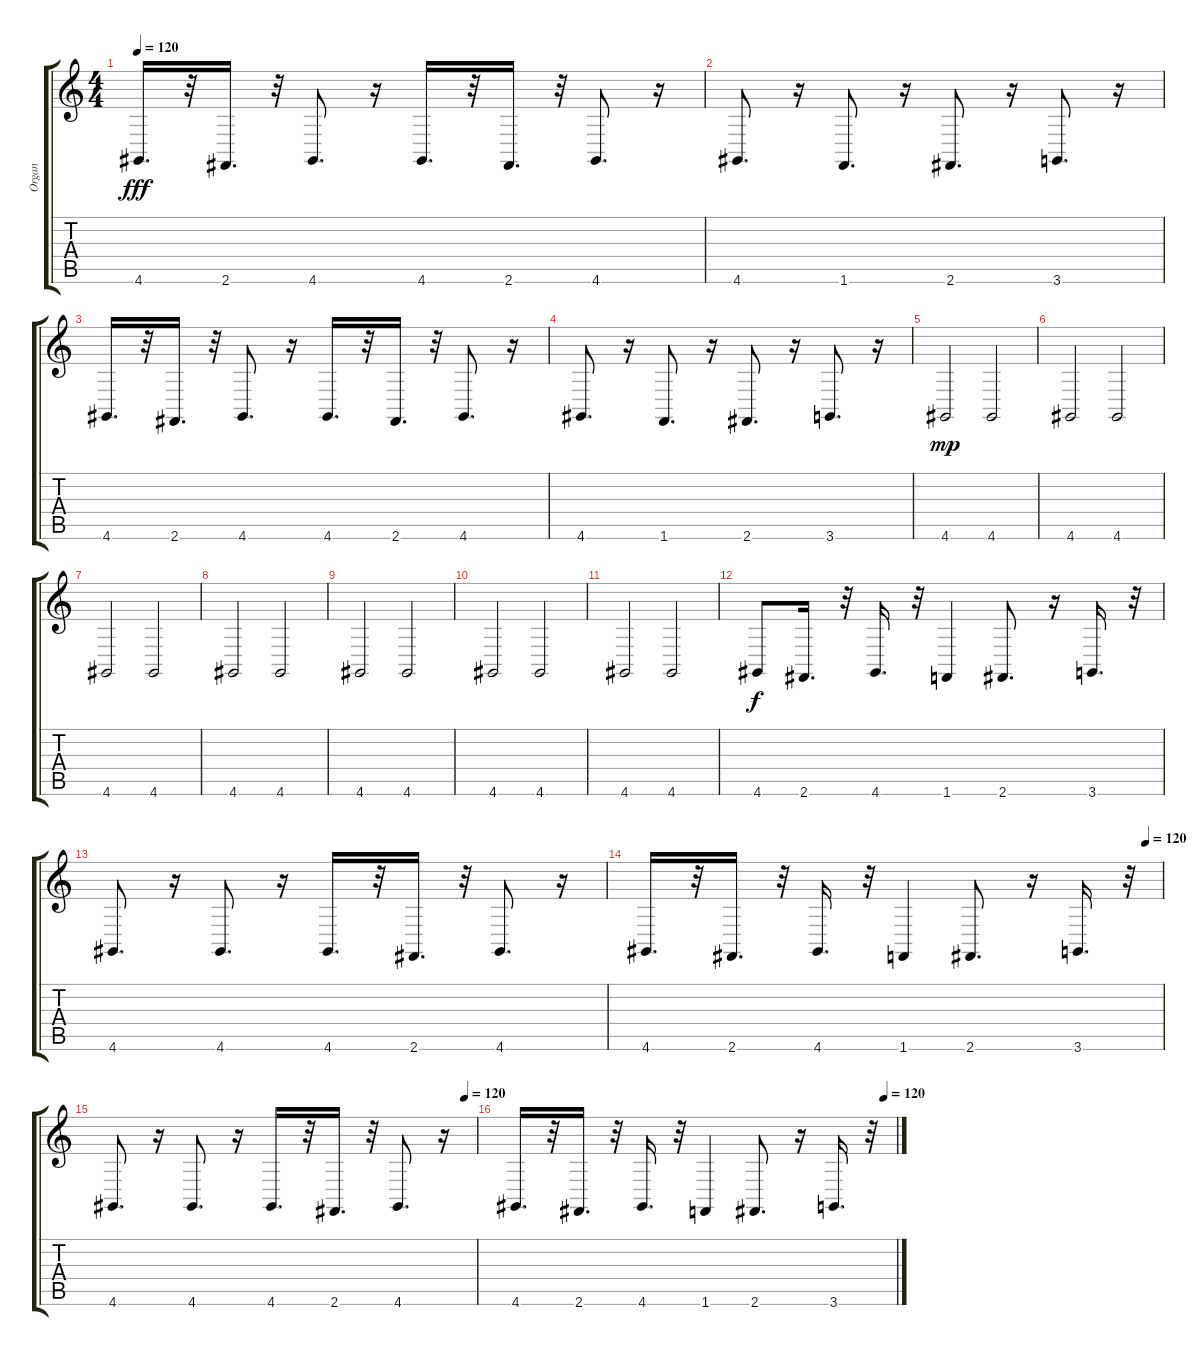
\track ("Organ" "Organ") {instrument drawbarorgan}
\staff {score tabs}
\tuning (E4 B3 G3 D3 A2 E2) {hide}
\ts (4 4)
\tempo 120
\clef g2
\ks c
4.6.16{d dy fff} r.32 2.6.16{d} r.32 4.6.8{d} r.16 4.6.16{d} r.32 2.6.16{d} r.32 4.6.8{d} r.16 |
4.6.8{d} r.16 1.6.8{d} r.16 2.6.8{d} r.16 3.6.8{d} r.16 |
4.6.16{d} r.32 2.6.16{d} r.32 4.6.8{d} r.16 4.6.16{d} r.32 2.6.16{d} r.32 4.6.8{d} r.16 |
4.6.8{d} r.16 1.6.8{d} r.16 2.6.8{d} r.16 3.6.8{d} r.16 |
4.6.2{dy mp} 4.6.2 |
4.6.2 4.6.2 |
4.6.2 4.6.2 |
4.6.2 4.6.2 |
4.6.2 4.6.2 |
4.6.2 4.6.2 |
4.6.2 4.6.2 |
4.6.8{dy f} 2.6.16{d} r.32 4.6.16{d} r.32 1.6.4 2.6.8{d} r.16 3.6.16{d} r.32 |
4.6.8{d} r.16 4.6.8{d} r.16 4.6.16{d} r.32 2.6.16{d} r.32 4.6.8{d} r.16 |
\tempo (120 0.96875)
4.6.16{d} r.32 2.6.16{d} r.32 4.6.16{d} r.32 1.6.4 2.6.8{d} r.16 3.6.16{d} r.32 |
\tempo (120 0.96875)
4.6.8{d} r.16 4.6.8{d} r.16 4.6.16{d} r.32 2.6.16{d} r.32 4.6.8{d} r.16 |
\tempo (120 0.96875)
4.6.16{d} r.32 2.6.16{d} r.32 4.6.16{d} r.32 1.6.4 2.6.8{d} r.16 3.6.16{d} r.32
